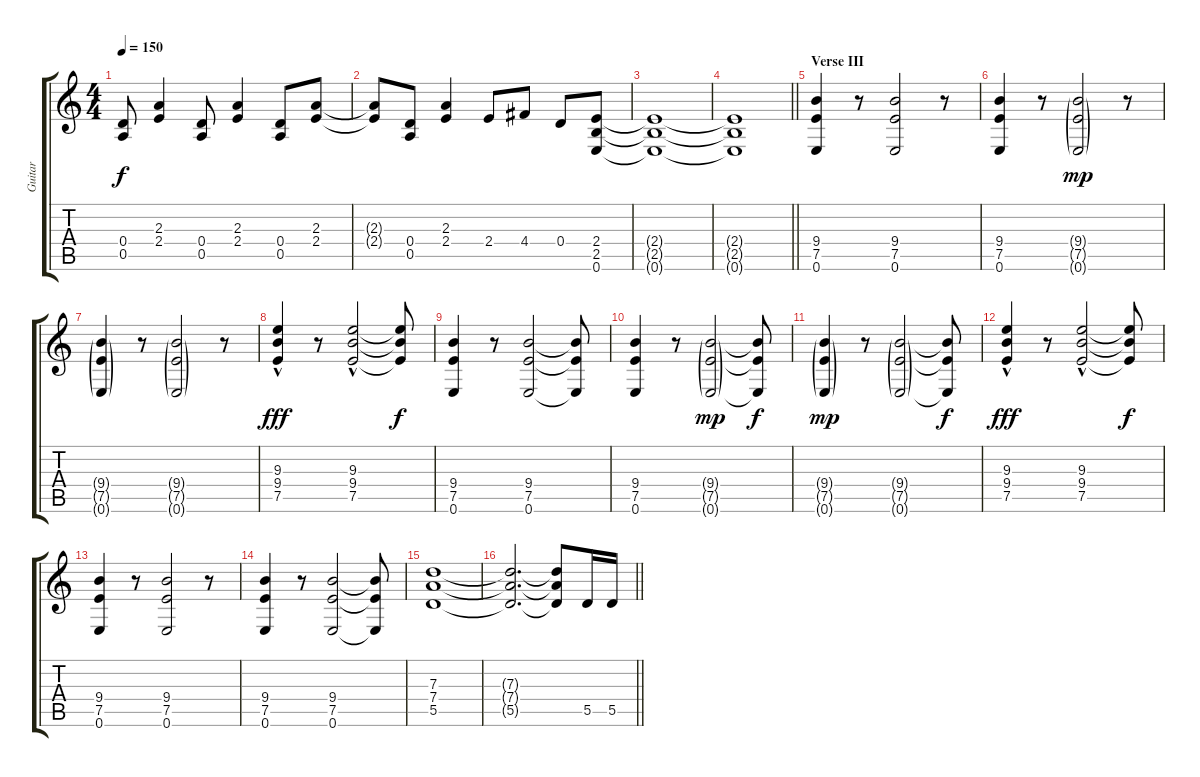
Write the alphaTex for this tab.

\track ("Guitar" "Guitar") {instrument overdrivenguitar}
\staff {score tabs}
\tuning (E4 B3 G3 D3 A2 E2) {hide}
\ts (4 4)
\tempo 150
\clef g2
\ks c
(0.4 0.5).8{dy f} (2.3 2.4).4 (0.4 0.5).8 (2.3 2.4).4 (0.4 0.5).8 (2.3 2.4).8 |
(2.3{t} 2.4{t}).8 (0.4 0.5).8 (2.3 2.4).4 2.4.8 4.4.8 0.4.8 (2.4 2.5 0.6).8 |
(2.4{t} 2.5{t} 0.6{t}).1 |
\barLineRight lightlight
(2.4{t} 2.5{t} 0.6{t}).1 |
\section ("" "Verse III")
(9.4 7.5 0.6).4 r.8 (9.4 7.5 0.6).2 r.8 |
(9.4 7.5 0.6).4 r.8 (9.4{g} 7.5{g} 0.6{g}).2{dy mp} r.8 |
(9.4{g} 7.5{g} 0.6{g}).4 r.8 (9.4{g} 7.5{g} 0.6{g}).2 r.8 |
(9.3 9.4{hac} 7.5).4{dy fff} r.8 (9.3 9.4{hac} 7.5).2 (9.3{t} 9.4{t} 7.5{t}).8{dy f} |
(9.4 7.5 0.6).4 r.8 (9.4 7.5 0.6).2 (9.4{t} 7.5{t} 0.6{t}).8 |
(9.4 7.5 0.6).4 r.8 (9.4{g} 7.5{g} 0.6{g}).2{dy mp} (9.4{t} 7.5{t} 0.6{t}).8{dy f} |
(9.4{g} 7.5{g} 0.6{g}).4{dy mp} r.8 (9.4{g} 7.5{g} 0.6{g}).2 (9.4{t} 7.5{t} 0.6{t}).8{dy f} |
(9.3 9.4{hac} 7.5).4{dy fff} r.8 (9.3 9.4{hac} 7.5).2 (9.3{t} 9.4{t} 7.5{t}).8{dy f} |
(9.4 7.5 0.6).4 r.8 (9.4 7.5 0.6).2 r.8 |
(9.4 7.5 0.6).4 r.8 (9.4 7.5 0.6).2 (9.4{t} 7.5{t} 0.6{t}).8 |
(7.3 7.4 5.5).1 |
\barLineRight lightlight
(7.3{t} 7.4{t} 5.5{t}).2{d} (7.3{t} 7.4{t} 5.5{t}).8 5.5.16 5.5.16
